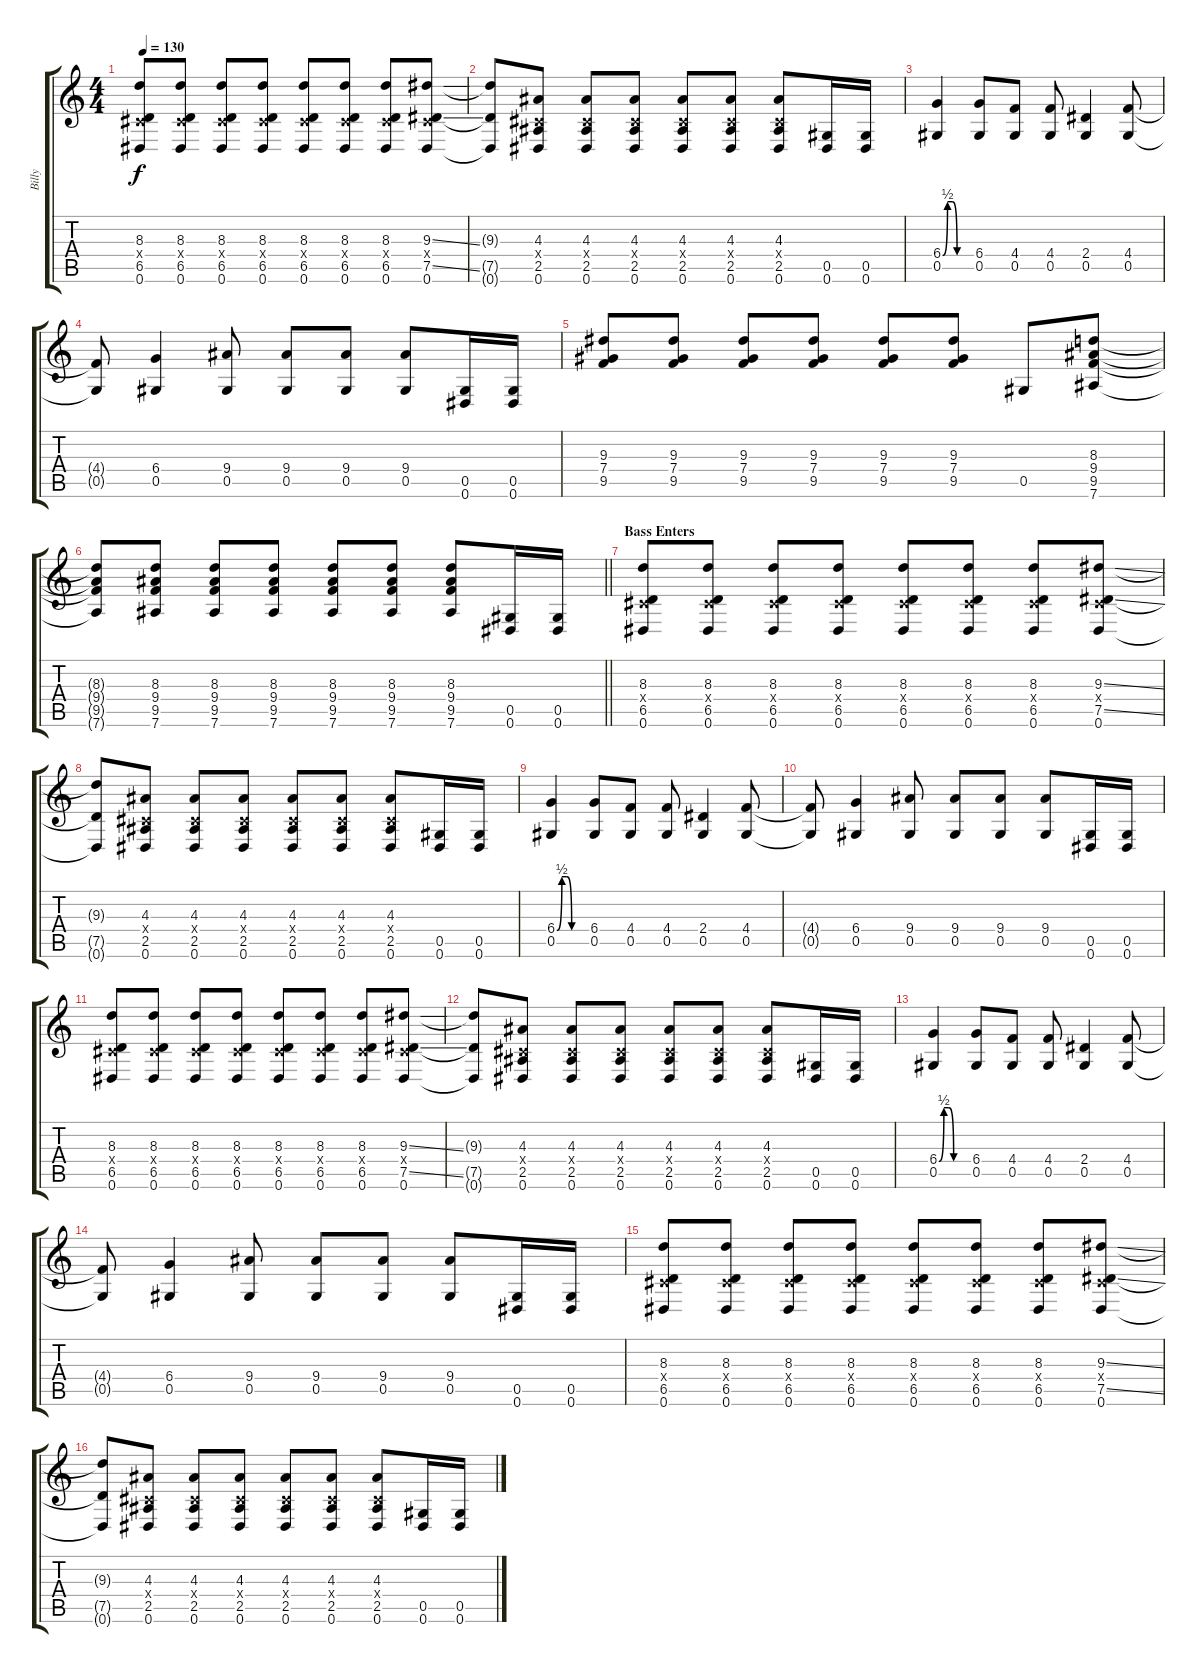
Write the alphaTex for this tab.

\track ("Billy" "Billy") {instrument electricguitarjazz}
\staff {score tabs}
\tuning (Eb4 Bb3 Gb3 Db3 Ab2 Eb2) {hide}
\ts (4 4)
\tempo 130
\clef g2
\ks c
(8.3 0.4{x} 6.5 0.6).8{dy f} (8.3 0.4{x} 6.5 0.6).8 (8.3 0.4{x} 6.5 0.6).8 (8.3 0.4{x} 6.5 0.6).8 (8.3 0.4{x} 6.5 0.6).8 (8.3 0.4{x} 6.5 0.6).8 (8.3 0.4{x} 6.5 0.6).8 (9.3{ss} 0.4{x} 7.5{ss} 0.6).8 |
(9.3{t} 7.5{t} 0.6{t}).8 (4.3 0.4{x} 2.5 0.6).8 (4.3 0.4{x} 2.5 0.6).8 (4.3 0.4{x} 2.5 0.6).8 (4.3 0.4{x} 2.5 0.6).8 (4.3 0.4{x} 2.5 0.6).8 (4.3 0.4{x} 2.5 0.6).8 (0.5 0.6).16 (0.5 0.6).16 |
(6.4{be (custom 0 0 10 2 20 2 30 0 60 0)} 0.5).4 (6.4 0.5).8 (4.4 0.5).8 (4.4 0.5).8 (2.4 0.5).4 (4.4 0.5).8 |
(4.4{t} 0.5{t}).8 (6.4 0.5).4 (9.4 0.5).8 (9.4 0.5).8 (9.4 0.5).8 (9.4 0.5).8 (0.5 0.6).16 (0.5 0.6).16 |
(9.3 7.4 9.5).8 (9.3 7.4 9.5).8 (9.3 7.4 9.5).8 (9.3 7.4 9.5).8 (9.3 7.4 9.5).8 (9.3 7.4 9.5).8 0.5.8 (8.3 9.4 9.5 7.6).8 |
\barLineRight lightlight
(8.3{t} 9.4{t} 9.5{t} 7.6{t}).8 (8.3 9.4 9.5 7.6).8 (8.3 9.4 9.5 7.6).8 (8.3 9.4 9.5 7.6).8 (8.3 9.4 9.5 7.6).8 (8.3 9.4 9.5 7.6).8 (8.3 9.4 9.5 7.6).8 (0.5 0.6).16 (0.5 0.6).16 |
\section ("" "Bass Enters")
(8.3 0.4{x} 6.5 0.6).8 (8.3 0.4{x} 6.5 0.6).8 (8.3 0.4{x} 6.5 0.6).8 (8.3 0.4{x} 6.5 0.6).8 (8.3 0.4{x} 6.5 0.6).8 (8.3 0.4{x} 6.5 0.6).8 (8.3 0.4{x} 6.5 0.6).8 (9.3{ss} 0.4{x} 7.5{ss} 0.6).8 |
(9.3{t} 7.5{t} 0.6{t}).8 (4.3 0.4{x} 2.5 0.6).8 (4.3 0.4{x} 2.5 0.6).8 (4.3 0.4{x} 2.5 0.6).8 (4.3 0.4{x} 2.5 0.6).8 (4.3 0.4{x} 2.5 0.6).8 (4.3 0.4{x} 2.5 0.6).8 (0.5 0.6).16 (0.5 0.6).16 |
(6.4{be (custom 0 0 10 2 20 2 30 0 60 0)} 0.5).4 (6.4 0.5).8 (4.4 0.5).8 (4.4 0.5).8 (2.4 0.5).4 (4.4 0.5).8 |
(4.4{t} 0.5{t}).8 (6.4 0.5).4 (9.4 0.5).8 (9.4 0.5).8 (9.4 0.5).8 (9.4 0.5).8 (0.5 0.6).16 (0.5 0.6).16 |
(8.3 0.4{x} 6.5 0.6).8 (8.3 0.4{x} 6.5 0.6).8 (8.3 0.4{x} 6.5 0.6).8 (8.3 0.4{x} 6.5 0.6).8 (8.3 0.4{x} 6.5 0.6).8 (8.3 0.4{x} 6.5 0.6).8 (8.3 0.4{x} 6.5 0.6).8 (9.3{ss} 0.4{x} 7.5{ss} 0.6).8 |
(9.3{t} 7.5{t} 0.6{t}).8 (4.3 0.4{x} 2.5 0.6).8 (4.3 0.4{x} 2.5 0.6).8 (4.3 0.4{x} 2.5 0.6).8 (4.3 0.4{x} 2.5 0.6).8 (4.3 0.4{x} 2.5 0.6).8 (4.3 0.4{x} 2.5 0.6).8 (0.5 0.6).16 (0.5 0.6).16 |
(6.4{be (custom 0 0 10 2 20 2 30 0 60 0)} 0.5).4 (6.4 0.5).8 (4.4 0.5).8 (4.4 0.5).8 (2.4 0.5).4 (4.4 0.5).8 |
(4.4{t} 0.5{t}).8 (6.4 0.5).4 (9.4 0.5).8 (9.4 0.5).8 (9.4 0.5).8 (9.4 0.5).8 (0.5 0.6).16 (0.5 0.6).16 |
(8.3 0.4{x} 6.5 0.6).8 (8.3 0.4{x} 6.5 0.6).8 (8.3 0.4{x} 6.5 0.6).8 (8.3 0.4{x} 6.5 0.6).8 (8.3 0.4{x} 6.5 0.6).8 (8.3 0.4{x} 6.5 0.6).8 (8.3 0.4{x} 6.5 0.6).8 (9.3{ss} 0.4{x} 7.5{ss} 0.6).8 |
(9.3{t} 7.5{t} 0.6{t}).8 (4.3 0.4{x} 2.5 0.6).8 (4.3 0.4{x} 2.5 0.6).8 (4.3 0.4{x} 2.5 0.6).8 (4.3 0.4{x} 2.5 0.6).8 (4.3 0.4{x} 2.5 0.6).8 (4.3 0.4{x} 2.5 0.6).8 (0.5 0.6).16 (0.5 0.6).16
